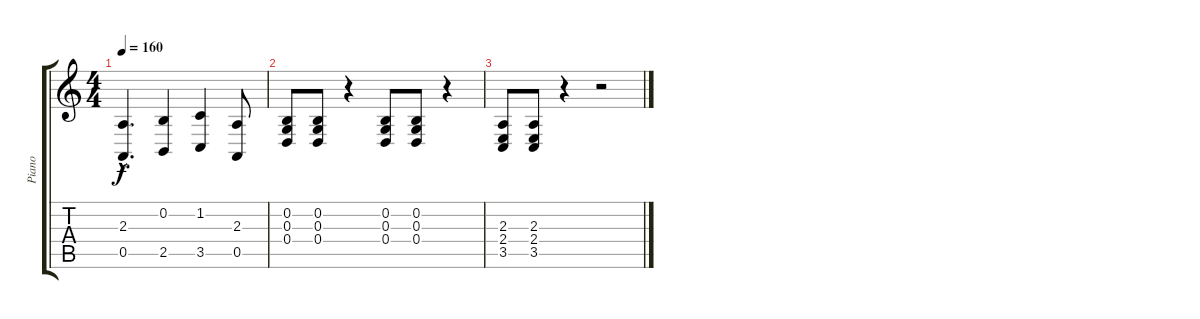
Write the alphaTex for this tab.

\track ("Piano" "Piano") {instrument acousticgrandpiano}
\staff {score tabs}
\tuning (E4 B3 G3 D3 A2 E2) {hide}
\ts (4 4)
\tempo 160
\clef g2
\ks c
(2.3{hac} 0.5{hac}).4{d dy f} (0.2 2.5).4 (1.2 3.5).4 (2.3 0.5).8 |
(0.2 0.3 0.4).8 (0.2 0.3 0.4).8 r.4 (0.2 0.3 0.4).8 (0.2 0.3 0.4).8 r.4 |
(2.3 2.4 3.5).8 (2.3 2.4 3.5).8 r.4 r.2
